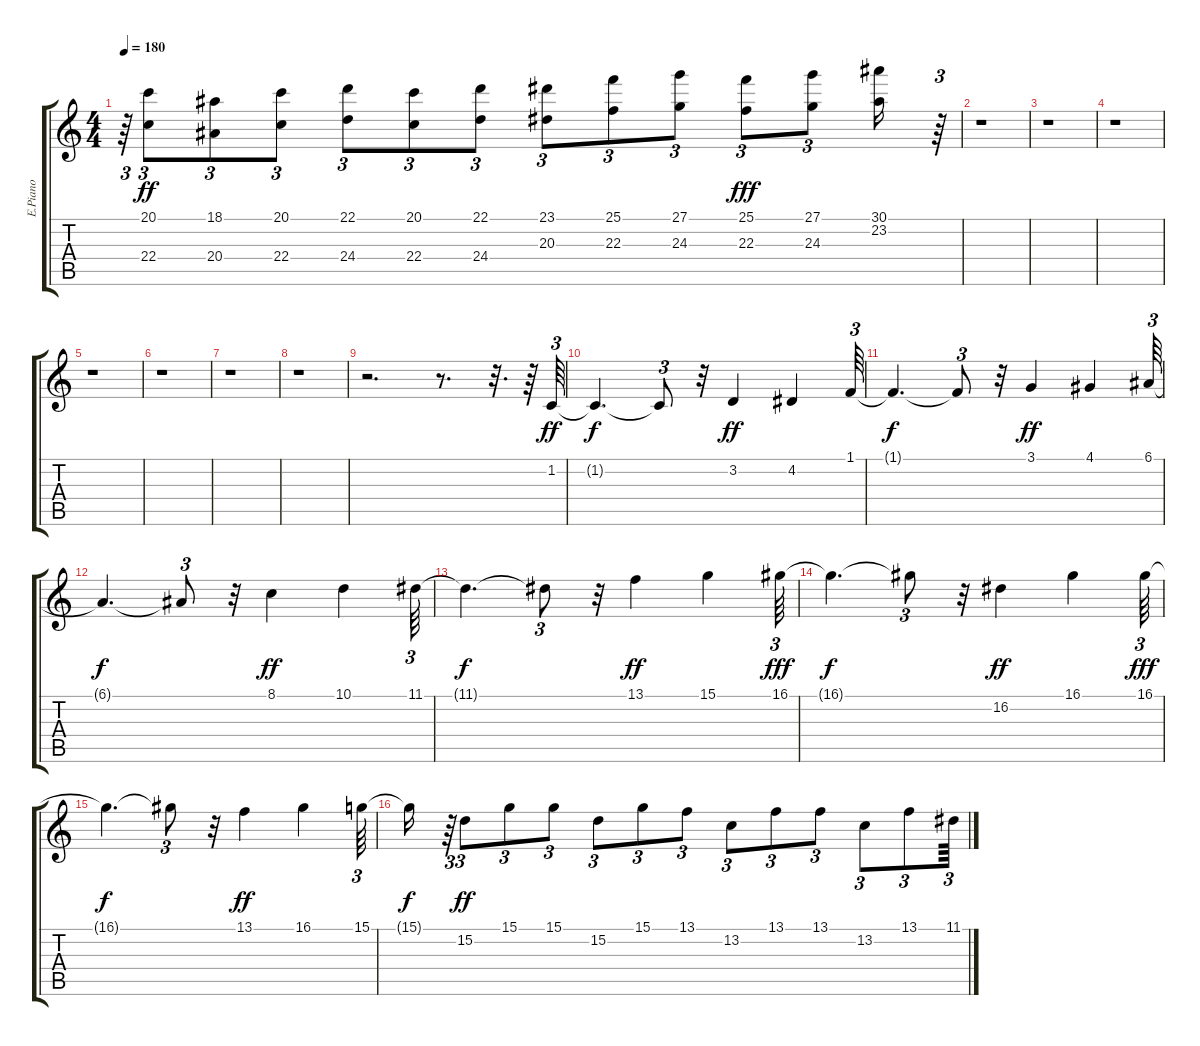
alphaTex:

\track ("E.Piano" "E.Piano") {instrument electricpiano2}
\staff {score tabs}
\tuning (E4 B3 G3 D3 A2 E2) {hide}
\ts (4 4)
\tempo 180
\clef g2
\ks c
r.64{tu (3 2) dy f} (20.1 22.4).8{tu (3 2) dy ff} (18.1 20.4).8{tu (3 2)} (20.1 22.4).8{tu (3 2)} (22.1 24.4).8{tu (3 2)} (20.1 22.4).8{tu (3 2)} (22.1 24.4).8{tu (3 2)} (23.1 20.3).8{tu (3 2)} (25.1 22.3).8{tu (3 2)} (27.1 24.3).8{tu (3 2)} (25.1 22.3).8{tu (3 2) dy fff} (27.1 24.3).8{tu (3 2)} (30.1 23.2).16 r.64{tu (3 2)} |
r.1 |
r.1 |
r.1 |
r.1 |
r.1 |
r.1 |
r.1 |
r.2{d} r.8{d} r.32{d} r.64 1.2.64{tu (3 2) dy ff} |
1.2{t}.4{d dy f} 1.2{t}.8{tu (3 2)} r.32 3.2.4{dy ff} 4.2.4 1.1.64{tu (3 2)} |
1.1{t}.4{d dy f} 1.1{t}.8{tu (3 2)} r.32 3.1.4{dy ff} 4.1.4 6.1.64{tu (3 2)} |
6.1{t}.4{d dy f} 6.1{t}.8{tu (3 2)} r.32 8.1.4{dy ff} 10.1.4 11.1.64{tu (3 2)} |
11.1{t}.4{d dy f} 11.1{t}.8{tu (3 2)} r.32 13.1.4{dy ff} 15.1.4 16.1.64{tu (3 2) dy fff} |
16.1{t}.4{d dy f} 16.1{t}.8{tu (3 2)} r.32 16.2.4{dy ff} 16.1.4 16.1.64{tu (3 2) dy fff} |
16.1{t}.4{d dy f} 16.1{t}.8{tu (3 2)} r.32 13.1.4{dy ff} 16.1.4 15.1.64{tu (3 2)} |
15.1{t}.16{dy f} r.64{tu (3 2)} 15.2.8{tu (3 2) dy ff} 15.1.8{tu (3 2)} 15.1.8{tu (3 2)} 15.2.8{tu (3 2)} 15.1.8{tu (3 2)} 13.1.8{tu (3 2)} 13.2.8{tu (3 2)} 13.1.8{tu (3 2)} 13.1.8{tu (3 2)} 13.2.8{tu (3 2)} 13.1.8{tu (3 2)} 11.1.64{tu (3 2)}
